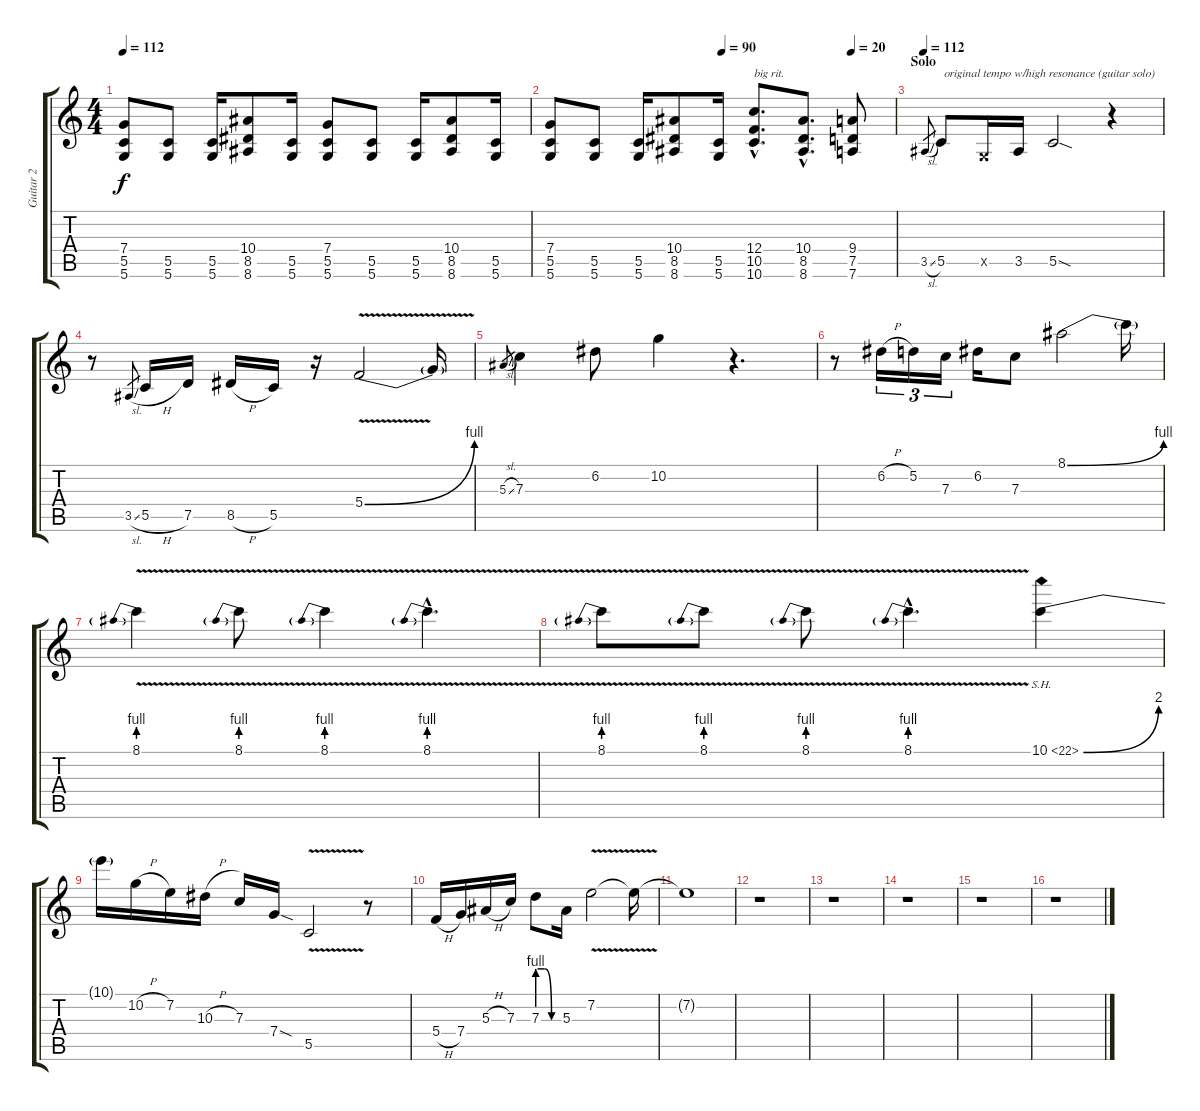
\track ("Guitar 2" "Guitar 2") {instrument distortionguitar}
\staff {score tabs}
\tuning (D4 A3 F3 C3 G2 D2) {hide}
\ts (4 4)
\tempo 112
\clef g2
\ks c
(7.4 5.5 5.6).8{dy f} (5.5 5.6).8 (5.5 5.6).16 (10.4 8.5 8.6).8 (5.5 5.6).16 (7.4 5.5 5.6).8 (5.5 5.6).8 (5.5 5.6).16 (10.4 8.5 8.6).8 (5.5 5.6).16 |
\tempo (90 0.5)
\tempo (20 0.875)
(7.4 5.5 5.6).8 (5.5 5.6).8 (5.5 5.6).16 (10.4 8.5 8.6).8 (5.5 5.6).16 (12.4{hac} 10.5{hac} 10.6{hac}).8{d txt "big rit."} (10.4{hac} 8.5{hac} 8.6{hac}).8{d} (9.4 7.5 7.6).8 |
\section ("" "Solo")
\tempo 112
3.5{sl}.8{gr} 5.5.8{txt " original tempo w/high resonance (guitar solo)"} 0.5{x}.16 3.5.16 5.5{sod}.2 r.4 |
r.8 3.5{sl}.8{gr} 5.5{h}.16 7.5.16 8.5{h}.16 5.5.16 r.16 5.4{be (bend 0 0 60 4) v}.2 5.4{t}.16 |
5.3{sl}.8{gr} 7.3.4 6.2.8 10.2.4 r.4{d} |
r.8 6.2{h}.16{tu (3 2)} 5.2.16{tu (3 2)} 7.3.16{tu (3 2)} 6.2.16 7.3.8 8.1{be (bend 0 0 60 4)}.2 8.1{t}.16 |
8.1{be (prebend 0 4 60 4) v}.4 8.1{be (prebend 0 4 60 4) v}.8 8.1{be (prebend 0 4 60 4) v}.4 8.1{be (prebend 0 4 60 4) v hac}.4{d} |
8.1{be (prebend 0 4 60 4) v}.8 8.1{be (prebend 0 4 60 4) v}.8 8.1{be (prebend 0 4 60 4) v}.8 8.1{be (prebend 0 4 60 4) v hac}.4{d} 10.1{be (bend 0 0 60 8) sh 12}.4 |
10.1{t}.16 10.2{h}.16 7.2.16 10.3{h}.16 7.3.16 7.4{sod}.16 5.5{v}.2 r.8 |
5.4{h}.16 7.4.16 5.3{h}.16 7.3.16 7.3{be (custom 0 4 20 4 40 0 60 0)}.8 5.3.16 7.2{v}.2 7.2{t}.16 |
7.2{t}.1 |
r.1 |
r.1 |
r.1 |
r.1 |
r.1
